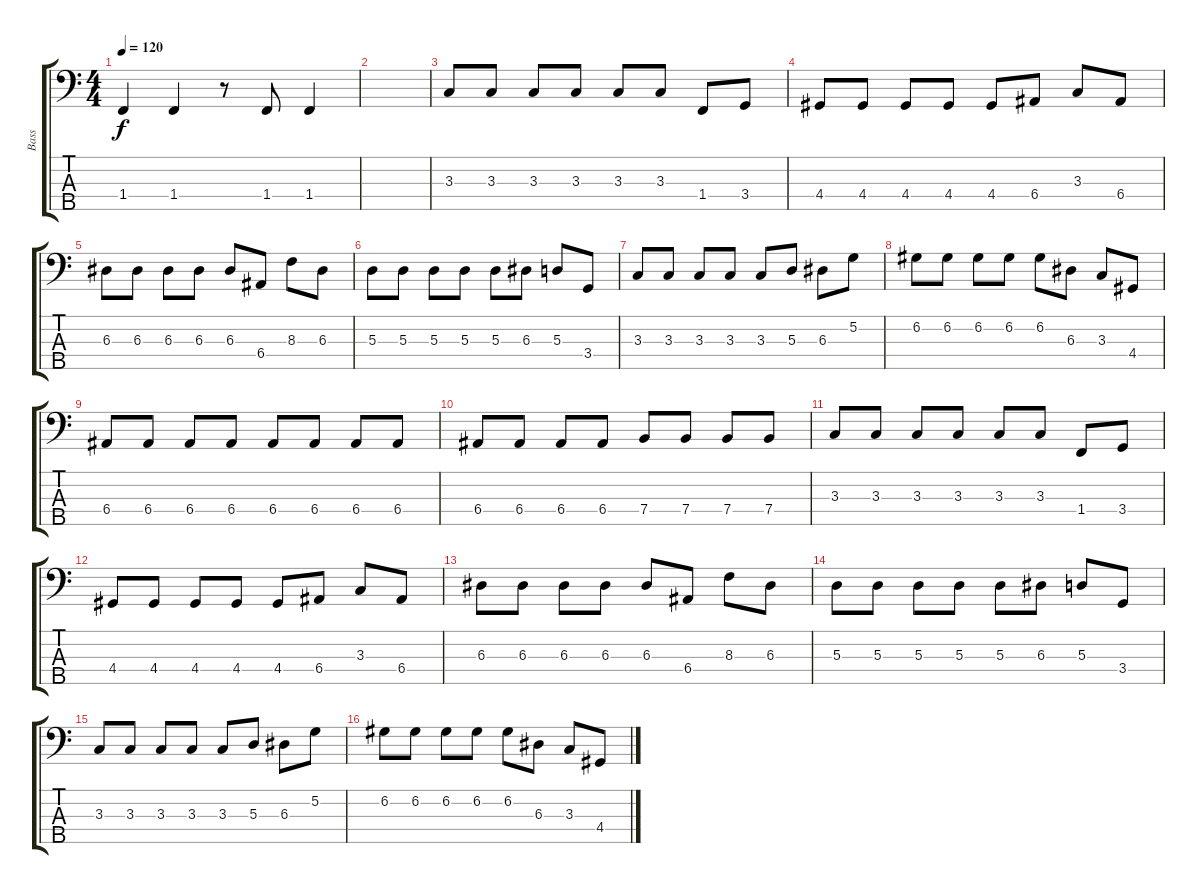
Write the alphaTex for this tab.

\track ("Bass" "Bass") {instrument electricbassfinger}
\staff {score tabs}
\tuning (G2 D2 A1 E1 B0) {hide}
\ts (4 4)
\tempo 120
\clef f4
\ks c
1.4.4{dy f} 1.4.4 r.8 1.4.8 1.4.4 |
|
3.3.8 3.3.8 3.3.8 3.3.8 3.3.8 3.3.8 1.4.8 3.4.8 |
4.4.8 4.4.8 4.4.8 4.4.8 4.4.8 6.4.8 3.3.8 6.4.8 |
6.3.8 6.3.8 6.3.8 6.3.8 6.3.8 6.4.8 8.3.8 6.3.8 |
5.3.8 5.3.8 5.3.8 5.3.8 5.3.8 6.3.8 5.3.8 3.4.8 |
3.3.8 3.3.8 3.3.8 3.3.8 3.3.8 5.3.8 6.3.8 5.2.8 |
6.2.8 6.2.8 6.2.8 6.2.8 6.2.8 6.3.8 3.3.8 4.4.8 |
6.4.8 6.4.8 6.4.8 6.4.8 6.4.8 6.4.8 6.4.8 6.4.8 |
6.4.8 6.4.8 6.4.8 6.4.8 7.4.8 7.4.8 7.4.8 7.4.8 |
3.3.8 3.3.8 3.3.8 3.3.8 3.3.8 3.3.8 1.4.8 3.4.8 |
4.4.8 4.4.8 4.4.8 4.4.8 4.4.8 6.4.8 3.3.8 6.4.8 |
6.3.8 6.3.8 6.3.8 6.3.8 6.3.8 6.4.8 8.3.8 6.3.8 |
5.3.8 5.3.8 5.3.8 5.3.8 5.3.8 6.3.8 5.3.8 3.4.8 |
3.3.8 3.3.8 3.3.8 3.3.8 3.3.8 5.3.8 6.3.8 5.2.8 |
6.2.8 6.2.8 6.2.8 6.2.8 6.2.8 6.3.8 3.3.8 4.4.8
